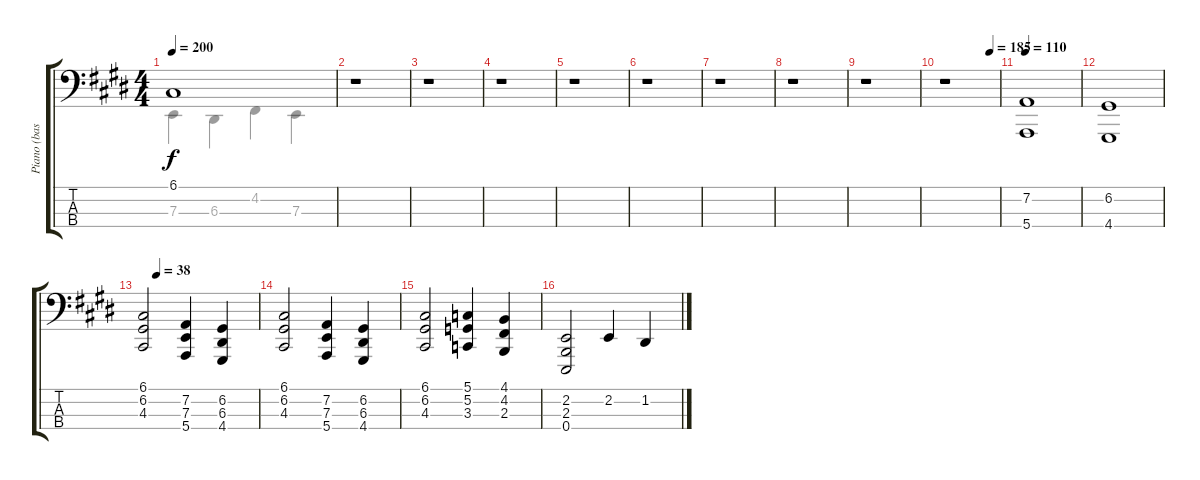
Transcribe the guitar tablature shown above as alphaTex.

\track ("Piano (bass)" "Piano (bas") {instrument acousticgrandpiano}
\staff {score tabs}
\tuning (G2 D2 A1 E1) {hide}
\voice
\ts (4 4)
\tempo 200
\clef f4
\ks e
6.1.1{dy f} |
r.1 |
r.1 |
r.1 |
r.1 |
r.1 |
r.1 |
r.1 |
r.1 |
\tempo (185 0.8333333333333334)
r.1 |
\tempo 110
(7.2 5.4).1 |
(6.2 4.4).1 |
\tempo (38 0.125)
(6.1 6.2 4.3).2 (7.2 7.3 5.4).4 (6.2 6.3 4.4).4 |
(6.1 6.2 4.3).2 (7.2 7.3 5.4).4 (6.2 6.3 4.4).4 |
(6.1 6.2 4.3).2 (5.1 5.2 3.3).4 (4.1 4.2 2.3).4 |
(2.2 2.3 0.4).2 2.2.4 1.2.4
\voice
\clef f4
\ottava regular
\simile none
\ks e
7.3.4{dy f} 6.3.4 4.2.4 7.3.4 |
|
|
|
|
|
|
|
|
|
|
|
|
|
|
